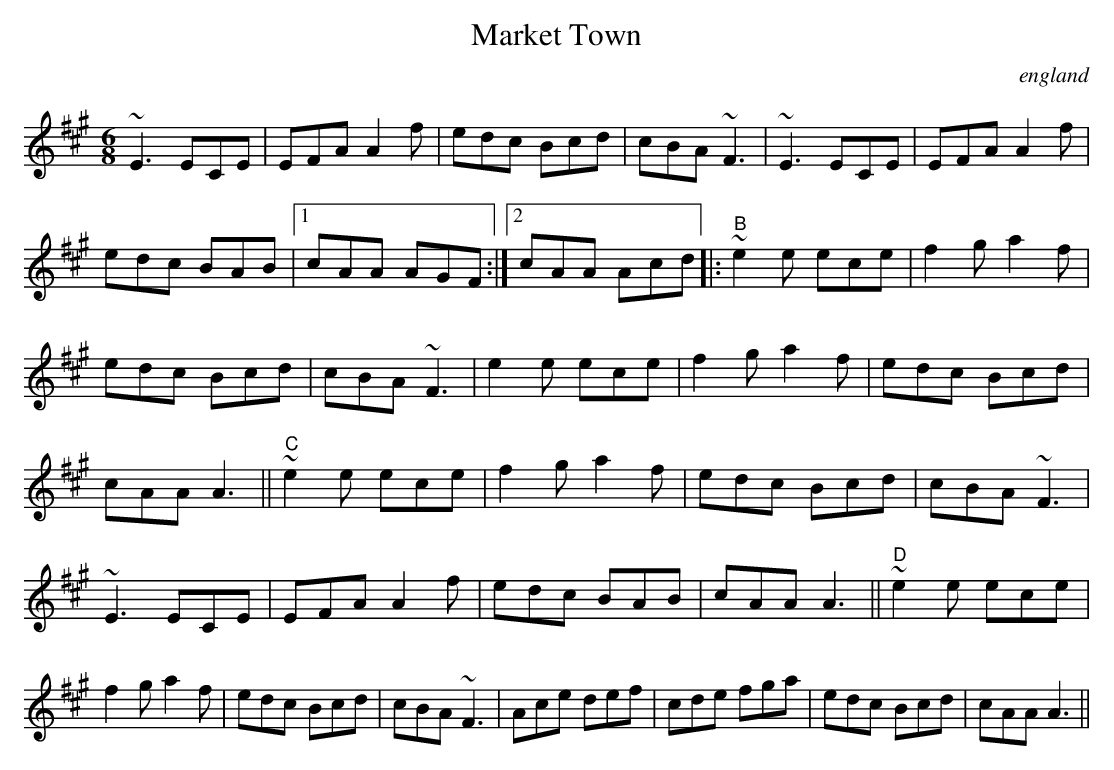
X:1
T:Market Town
O:england
M:6/8
K:A
~E3 ECE|EFA A2f|edc Bcd|cBA ~F3|\
~E3 ECE|EFA A2f|edc BAB|1 cAA AGF :|2 cAA Acd|:\
"B"~e2e ece|f2g a2f|edc Bcd|cBA ~F3|\
e2e ece|f2g a2f|edc Bcd|cAA A3||\
"C"~e2e ece|f2g a2f|edc Bcd|cBA ~F3|\
~E3 ECE|EFA A2f|edc BAB|cAA A3||\
"D"~e2e ece|f2g a2f|edc Bcd|cBA ~F3|\
Ace def|cde fga|edc Bcd|cAA A3||
